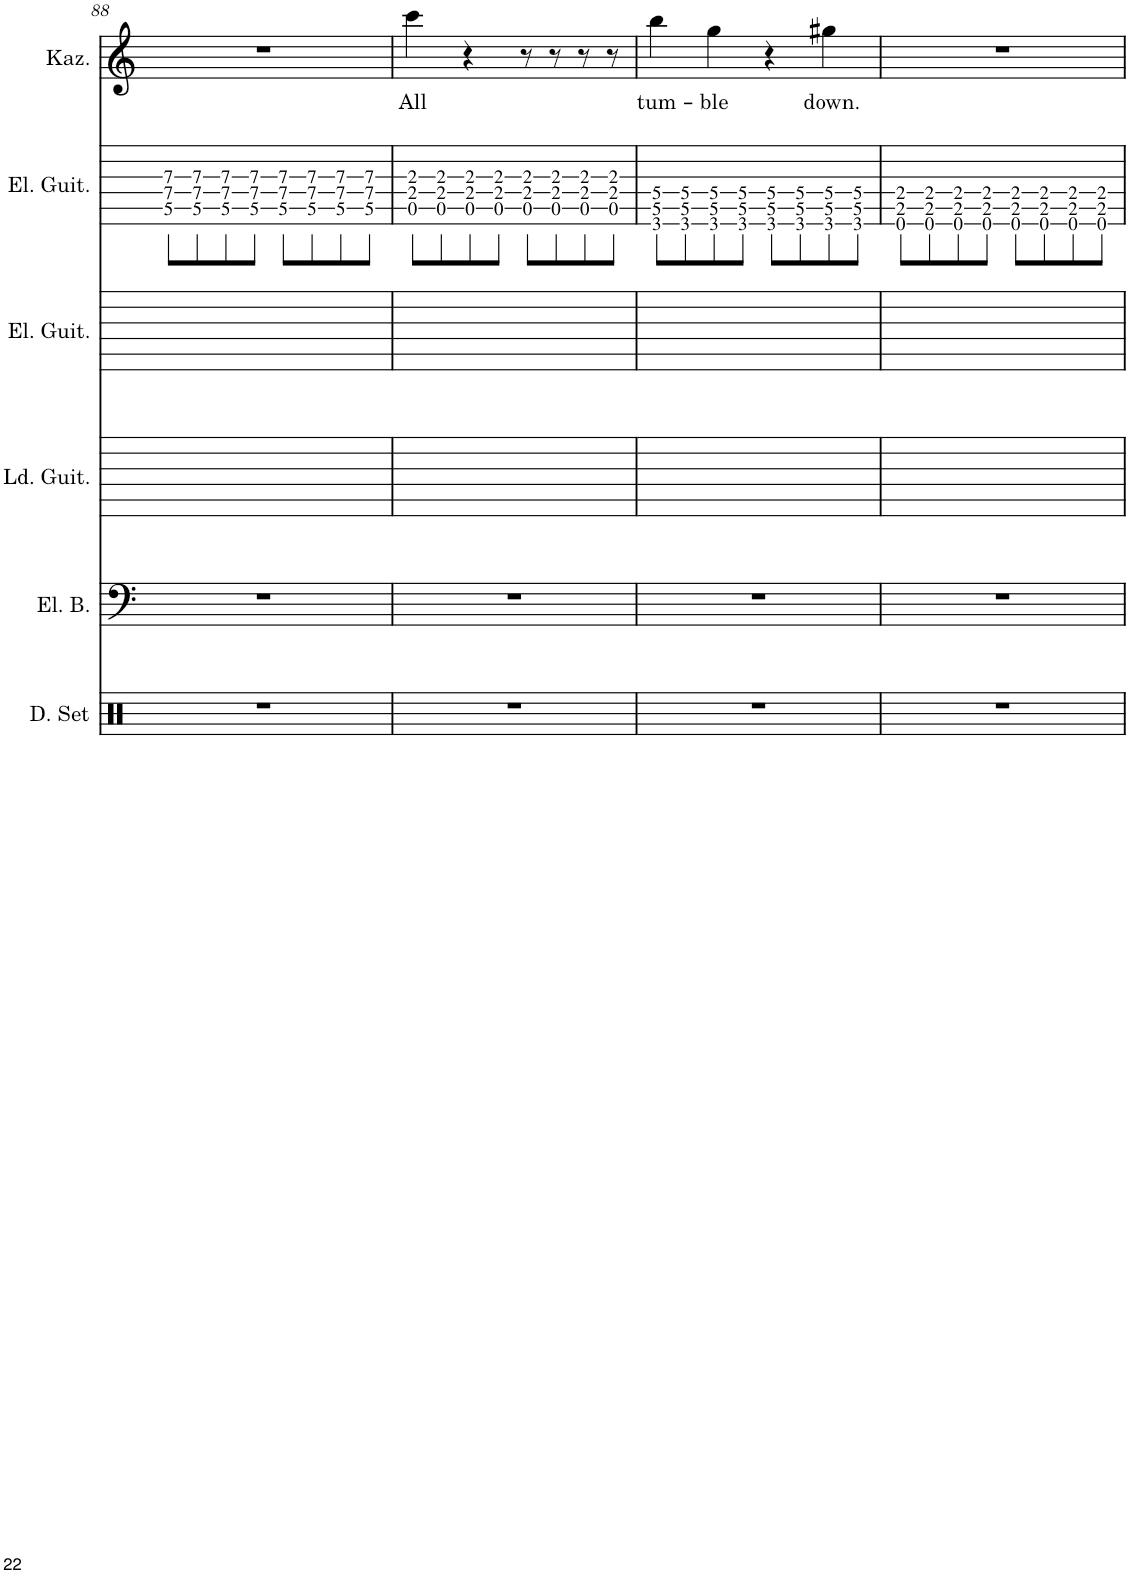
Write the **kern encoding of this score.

**kern	**kern	**kern	**kern	**kern	**kern	**text
*part6	*part5	*part4	*part3	*part2	*part1	*part1
*staff6	*staff5	*staff4	*staff3	*staff2	*staff1	*staff1
*I"Drumset	*I"Electric Bass	*I"Lead Guitar	*I"Electric Guitar	*I"Electric Guitar	*I"Kazoo	*
*I'D. Set	*I'El. B.	*I'Ld. Guit.	*I'El. Guit.	*I'El. Guit.	*I'Kaz.	*
!!LO:PB:g=z
*clefX	*clefF4	*	*	*	*clefG2	*
*	*Trd7c12	*	*	*	*	*
*k[]	*k[]	*k[]	*k[]	*k[]	*k[]	*
*M4/4	*M4/4	*M4/4	*M4/4	*M4/4	*M4/4	*
=88	=88	=88	=88	=88	=88	=88
1r	1r	1r	1r	8D\ 8A\ 8d\L	1r	.
.	.	.	.	8D\ 8A\ 8d\	.	.
.	.	.	.	8D\ 8A\ 8d\	.	.
.	.	.	.	8D\ 8A\ 8d\J	.	.
.	.	.	.	8D\ 8A\ 8d\L	.	.
.	.	.	.	8D\ 8A\ 8d\	.	.
.	.	.	.	8D\ 8A\ 8d\	.	.
.	.	.	.	8D\ 8A\ 8d\J	.	.
=89	=89	=89	=89	=89	=89	=89
!	!	!	!	!	!	!LO:LY:b
1r	1r	1r	1r	8AA\ 8E\ 8A\L	4ccc\	All
.	.	.	.	8AA\ 8E\ 8A\	.	.
.	.	.	.	8AA\ 8E\ 8A\	4r	.
.	.	.	.	8AA\ 8E\ 8A\J	.	.
.	.	.	.	8AA\ 8E\ 8A\L	8r	.
.	.	.	.	8AA\ 8E\ 8A\	8r	.
.	.	.	.	8AA\ 8E\ 8A\	8r	.
.	.	.	.	8AA\ 8E\ 8A\J	8r	.
=90	=90	=90	=90	=90	=90	=90
!	!	!	!	!	!	!LO:LY:b
1r	1r	1r	1r	8GG\ 8D\ 8G\L	4bb\	tum-
.	.	.	.	8GG\ 8D\ 8G\	.	.
!	!	!	!	!	!	!LO:LY:b
.	.	.	.	8GG\ 8D\ 8G\	4gg\	-ble
.	.	.	.	8GG\ 8D\ 8G\J	.	.
.	.	.	.	8GG\ 8D\ 8G\L	4r	.
.	.	.	.	8GG\ 8D\ 8G\	.	.
!	!	!	!	!	!	!LO:LY:b
.	.	.	.	8GG\ 8D\ 8G\	4gg#X\	down.
.	.	.	.	8GG\ 8D\ 8G\J	.	.
=91	=91	=91	=91	=91	=91	=91
1r	1r	1r	1r	8EE\ 8BB\ 8E\L	1r	.
.	.	.	.	8EE\ 8BB\ 8E\	.	.
.	.	.	.	8EE\ 8BB\ 8E\	.	.
.	.	.	.	8EE\ 8BB\ 8E\J	.	.
.	.	.	.	8EE\ 8BB\ 8E\L	.	.
.	.	.	.	8EE\ 8BB\ 8E\	.	.
.	.	.	.	8EE\ 8BB\ 8E\	.	.
.	.	.	.	8EE\ 8BB\ 8E\J	.	.
=	=	=	=	=	=	=
*-	*-	*-	*-	*-	*-	*-
